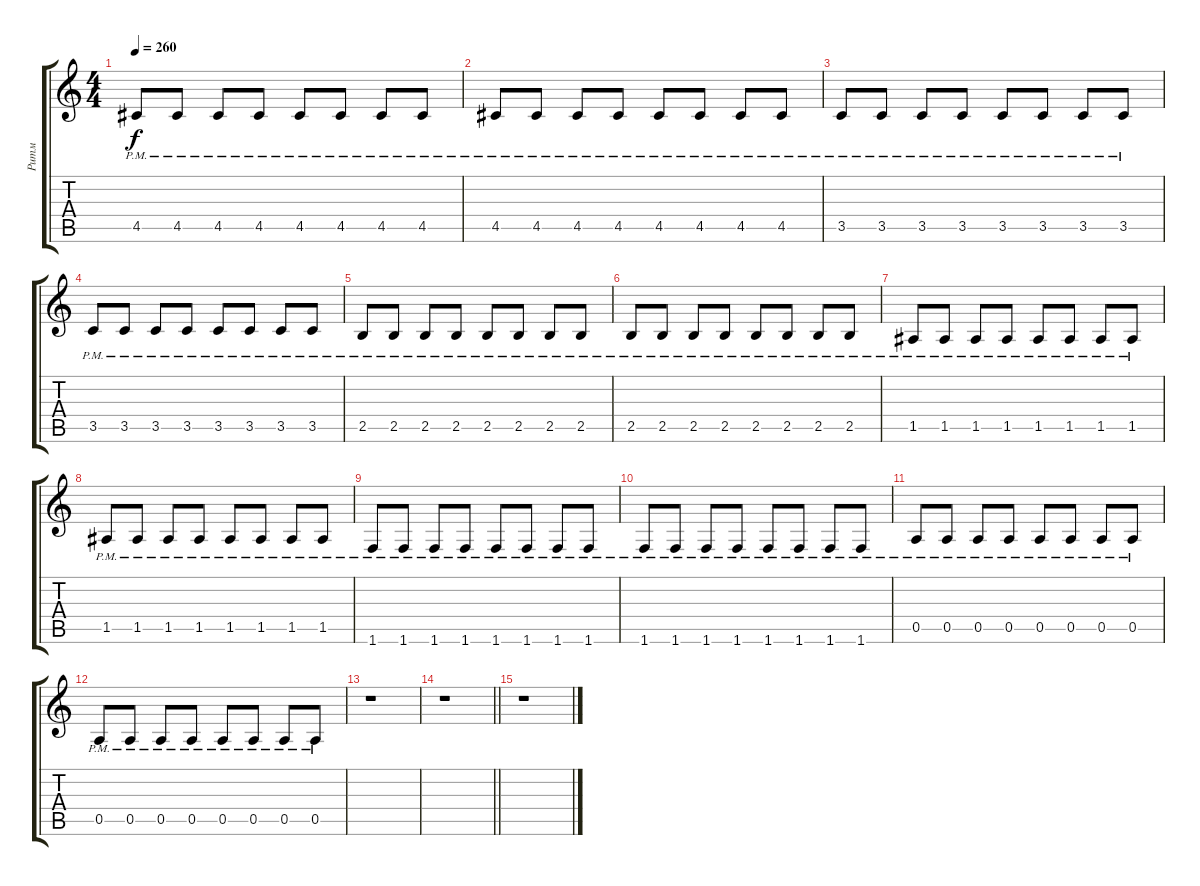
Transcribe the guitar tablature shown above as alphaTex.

\track ("Ритм" "Ритм") {instrument distortionguitar}
\staff {score tabs}
\tuning (E4 B3 G3 D3 A2 E2) {hide}
\ts (4 4)
\tempo 260
\clef g2
\ks c
4.5{pm}.8{dy f} 4.5{pm}.8 4.5{pm}.8 4.5{pm}.8 4.5{pm}.8 4.5{pm}.8 4.5{pm}.8 4.5{pm}.8 |
4.5{pm}.8 4.5{pm}.8 4.5{pm}.8 4.5{pm}.8 4.5{pm}.8 4.5{pm}.8 4.5{pm}.8 4.5{pm}.8 |
3.5{pm}.8 3.5{pm}.8 3.5{pm}.8 3.5{pm}.8 3.5{pm}.8 3.5{pm}.8 3.5{pm}.8 3.5{pm}.8 |
3.5{pm}.8 3.5{pm}.8 3.5{pm}.8 3.5{pm}.8 3.5{pm}.8 3.5{pm}.8 3.5{pm}.8 3.5{pm}.8 |
2.5{pm}.8 2.5{pm}.8 2.5{pm}.8 2.5{pm}.8 2.5{pm}.8 2.5{pm}.8 2.5{pm}.8 2.5{pm}.8 |
2.5{pm}.8 2.5{pm}.8 2.5{pm}.8 2.5{pm}.8 2.5{pm}.8 2.5{pm}.8 2.5{pm}.8 2.5{pm}.8 |
1.5{pm}.8 1.5{pm}.8 1.5{pm}.8 1.5{pm}.8 1.5{pm}.8 1.5{pm}.8 1.5{pm}.8 1.5{pm}.8 |
1.5{pm}.8 1.5{pm}.8 1.5{pm}.8 1.5{pm}.8 1.5{pm}.8 1.5{pm}.8 1.5{pm}.8 1.5{pm}.8 |
1.6{pm}.8 1.6{pm}.8 1.6{pm}.8 1.6{pm}.8 1.6{pm}.8 1.6{pm}.8 1.6{pm}.8 1.6{pm}.8 |
1.6{pm}.8 1.6{pm}.8 1.6{pm}.8 1.6{pm}.8 1.6{pm}.8 1.6{pm}.8 1.6{pm}.8 1.6{pm}.8 |
0.5{pm}.8 0.5{pm}.8 0.5{pm}.8 0.5{pm}.8 0.5{pm}.8 0.5{pm}.8 0.5{pm}.8 0.5{pm}.8 |
0.5{pm}.8 0.5{pm}.8 0.5{pm}.8 0.5{pm}.8 0.5{pm}.8 0.5{pm}.8 0.5{pm}.8 0.5{pm}.8 |
r.1 |
\barLineRight lightlight
r.1 |
r.1
